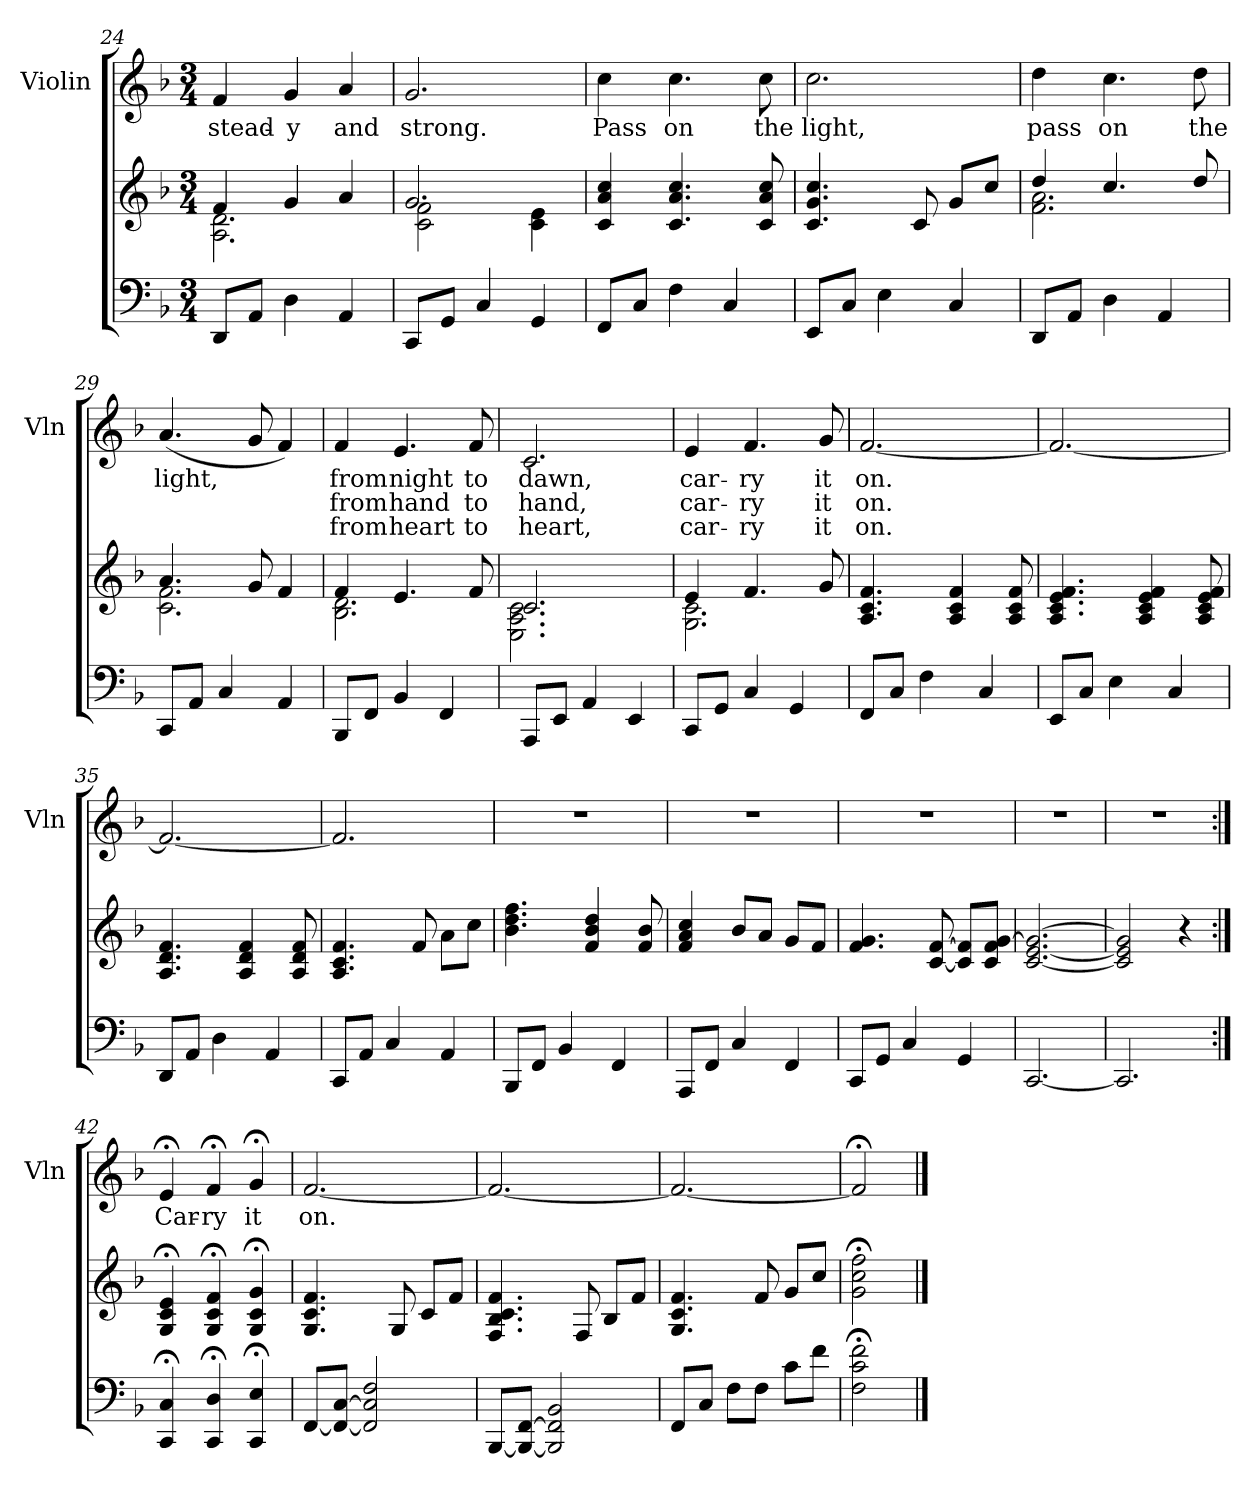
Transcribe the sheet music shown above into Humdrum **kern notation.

**kern	**kern	**kern	**text	**text	**text
*part2	*part2	*part1	*part1	*part1	*part1
*staff3	*staff2	*staff1	*staff1	*staff1	*staff1
*	*	*I"Violin	*	*	*
*	*	*I'Vln	*	*	*
*clefF4	*clefG2	*clefG2	*	*	*
*k[b-]	*k[b-]	*k[b-]	*	*	*
*M3/4	*M3/4	*M3/4	*	*	*
=24	=24	=24	=24	=24	=24
*	*^	*	*	*	*
8DDL	4f/	2.A\ 2.d\	4f/	stead-	.	.
8AAJ	.	.	.	.	.	.
4D\	4g/	.	4g/	-y	.	.
4AA/	4a/	.	4a/	and	.	.
!!LO:LB:g=z
=25	=25	=25	=25	=25	=25	=25
8CCL	2.g/	2c\ 2f\	2.g/	strong.	.	.
8GGJ	.	.	.	.	.	.
4C/	.	.	.	.	.	.
4GG/	.	4c\ 4e\	.	.	.	.
*	*v	*v	*	*	*	*
=26	=26	=26	=26	=26	=26
8FFL	4c/ 4a/ 4cc/	4cc\	Pass	.	.
8CJ	.	.	.	.	.
4F\	4.c/ 4.a/ 4.cc/	4.cc\	on	.	.
4C/	.	.	.	.	.
.	8c/ 8a/ 8cc/	8cc\	the	.	.
=27	=27	=27	=27	=27	=27
8EEL	4.c/ 4.g/ 4.cc/	2.cc\	light,	.	.
8CJ	.	.	.	.	.
4E\	.	.	.	.	.
.	8c/	.	.	.	.
4C/	8gL	.	.	.	.
.	8ccJ	.	.	.	.
=28	=28	=28	=28	=28	=28
*	*^	*	*	*	*
8DDL	4dd/	2.f\ 2.a\	4dd\	pass	.	.
8AAJ	.	.	.	.	.	.
4D\	4.cc/	.	4.cc\	on	.	.
4AA/	.	.	.	.	.	.
.	8dd/	.	8dd\	the	.	.
=29	=29	=29	=29	=29	=29	=29
8CCL	4.a/	2.c\ 2.f\	(<4.a/	light,	.	.
8AAJ	.	.	.	.	.	.
4C/	.	.	.	.	.	.
.	8g/	.	8g/	.	.	.
4AA/	4f/	.	4f/)	.	.	.
=30	=30	=30	=30	=30	=30	=30
8BBB-L	4f/	2.B-\ 2.d\	4f/	from	from	from
8FFJ	.	.	.	.	.	.
4BB-/	4.e/	.	4.e/	night	hand	heart
4FF/	.	.	.	.	.	.
.	8f/	.	8f/	to	to	to
=31	=31	=31	=31	=31	=31	=31
8AAAL	2.c/	2.E\ 2.A\ 2.c\	2.c/	dawn,	hand,	heart,
8EEJ	.	.	.	.	.	.
4AA/	.	.	.	.	.	.
4EE/	.	.	.	.	.	.
!!LO:LB:g=z
=32	=32	=32	=32	=32	=32	=32
8CCL	4e/	2.G\ 2.c\	4e/	car-	car-	car-
8GGJ	.	.	.	.	.	.
4C/	4.f/	.	4.f/	-ry	-ry	-ry
4GG/	.	.	.	.	.	.
.	8g/	.	8g/	it	it	it
*	*v	*v	*	*	*	*
=33	=33	=33	=33	=33	=33
8FFL	4.A/ 4.c/ 4.f/	[2.f/	on.	on.	on.
8CJ	.	.	.	.	.
4F\	.	.	.	.	.
.	4A/ 4c/ 4f/	.	.	.	.
4C/	.	.	.	.	.
.	8A/ 8c/ 8f/	.	.	.	.
=34	=34	=34	=34	=34	=34
8EEL	4.A/ 4.c/ 4.e/ 4.f/	2.f/_	.	.	.
8CJ	.	.	.	.	.
4E\	.	.	.	.	.
.	4A/ 4c/ 4e/ 4f/	.	.	.	.
4C/	.	.	.	.	.
.	8A/ 8c/ 8e/ 8f/	.	.	.	.
=35	=35	=35	=35	=35	=35
8DDL	4.A/ 4.d/ 4.f/	2.f/_	.	.	.
8AAJ	.	.	.	.	.
4D\	.	.	.	.	.
.	4A/ 4d/ 4f/	.	.	.	.
4AA/	.	.	.	.	.
.	8A/ 8d/ 8f/	.	.	.	.
=36	=36	=36	=36	=36	=36
8CCL	4.A/ 4.c/ 4.f/	2.f/]	.	.	.
8AAJ	.	.	.	.	.
4C/	.	.	.	.	.
.	8f/	.	.	.	.
4AA/	8aL	.	.	.	.
.	8ccJ	.	.	.	.
=37	=37	=37	=37	=37	=37
8BBB-L	4.b-\ 4.dd\ 4.ff\	2.r	.	.	.
8FFJ	.	.	.	.	.
4BB-/	.	.	.	.	.
.	4f/ 4b-/ 4dd/	.	.	.	.
4FF/	.	.	.	.	.
.	8f/ 8b-/	.	.	.	.
=38	=38	=38	=38	=38	=38
8AAAL	4f/ 4a/ 4cc/	2.r	.	.	.
8FFJ	.	.	.	.	.
4C/	8b-L	.	.	.	.
.	8aJ	.	.	.	.
4FF/	8gL	.	.	.	.
.	8fJ	.	.	.	.
!!LO:LB:g=z
=39	=39	=39	=39	=39	=39
8CCL	4.f/ 4.g/	2.r	.	.	.
8GGJ	.	.	.	.	.
4C/	.	.	.	.	.
.	[8c/ [8f/	.	.	.	.
4GG/	8c] 8f]L	.	.	.	.
.	8c 8f [8gJ	.	.	.	.
=40	=40	=40	=40	=40	=40
[2.CC/	[2.c/ [2.e/ 2.g_/	2.r	.	.	.
=41	=41	=41	=41	=41	=41
2.CC/]	2c]/ 2e]/ 2g]/	2.r	.	.	.
.	4r	.	.	.	.
=42:|!	=42:|!	=42:|!	=42:|!	=42:|!	=42:|!
4CC;</ 4C;</	4G;</ 4c;</ 4e;</	4e;</	Car-	.	.
4CC;</ 4D;</	4G;</ 4c;</ 4f;</	4f;</	-ry	.	.
4CC;</ 4E;</	4G;</ 4c;</ 4g;</	4g;</	it	.	.
=43	=43	=43	=43	=43	=43
[8FFL	4.G/ 4.c/ 4.f/	[2.f/	on.	.	.
8FF_ [8CJ	.	.	.	.	.
2FF]/ 2C]/ 2F/	.	.	.	.	.
.	8G/	.	.	.	.
.	8cL	.	.	.	.
.	8fJ	.	.	.	.
=44	=44	=44	=44	=44	=44
[8BBB-L	4.F/ 4.B-/ 4.c/ 4.f/	2.f/_	.	.	.
8BBB-_ [8FFJ	.	.	.	.	.
2BBB-]/ 2FF]/ 2BB-/	.	.	.	.	.
.	8F/	.	.	.	.
.	8B-L	.	.	.	.
.	8fJ	.	.	.	.
=45	=45	=45	=45	=45	=45
8FFL	4.G/ 4.c/ 4.f/	2.f/_	.	.	.
8CJ	.	.	.	.	.
8FL	.	.	.	.	.
8FJ	8f/	.	.	.	.
8cL	8gL	.	.	.	.
8fJ	8ccJ	.	.	.	.
=46	=46	=46	=46	=46	=46
2F;<\ 2c;<\ 2f;<\	2g;<\ 2cc;<\ 2ff;<\	2f;</]	.	.	.
==	==	==	==	==	==
*-	*-	*-	*-	*-	*-
